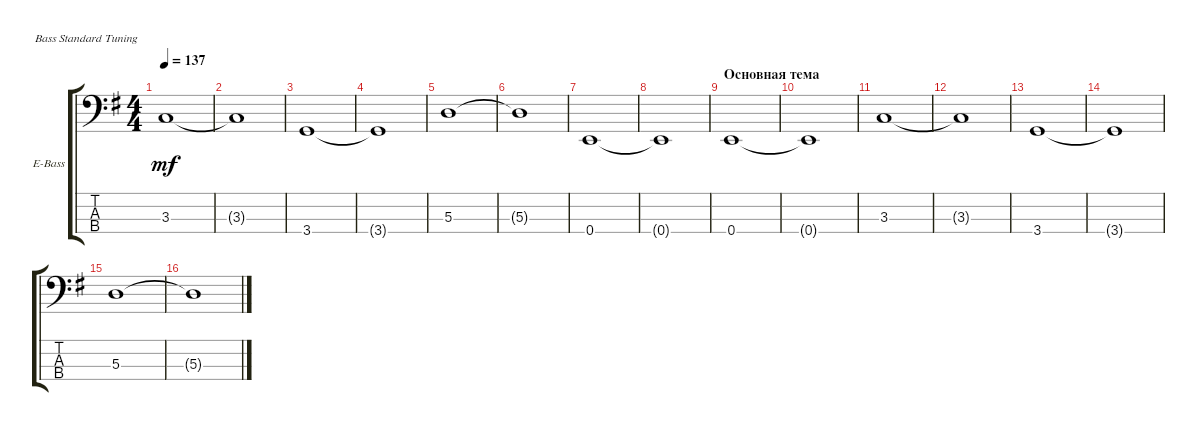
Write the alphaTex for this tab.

\defaultSystemsLayout 4
\bracketExtendMode groupsimilarinstruments
\firstSystemTrackNameOrientation horizontal
\otherSystemsTrackNameOrientation horizontal
\track ("Electric Bass" "E-Bass") {instrument electricbassfinger}
\staff {score tabs}
\tuning (G2 D2 A1 E1)
\ts (4 4)
\tempo 137
\clef f4
\scale
0.333333
\ks eminor
3.3.1{dy mf} |
\scale
0.333333 3.3{t}.1 |
\scale
0.333333 3.4.1 |
\scale
0.333333 3.4{t}.1 |
\scale
0.333333 5.3.1 |
\scale
0.333333 5.3{t}.1 |
\scale
0.333333 0.4.1 |
\scale
0.333333 0.4{t}.1 |
\section ("" "Основная тема")
\scale
0.333333 0.4.1 |
\scale
0.333333 0.4{t}.1 |
\scale
0.333333 3.3.1 |
\scale
0.333333 3.3{t}.1 |
\scale
0.333333 3.4.1 |
\scale
0.333333 3.4{t}.1 |
\scale
0.333333 5.3.1 |
\scale
0.333333 5.3{t}.1
